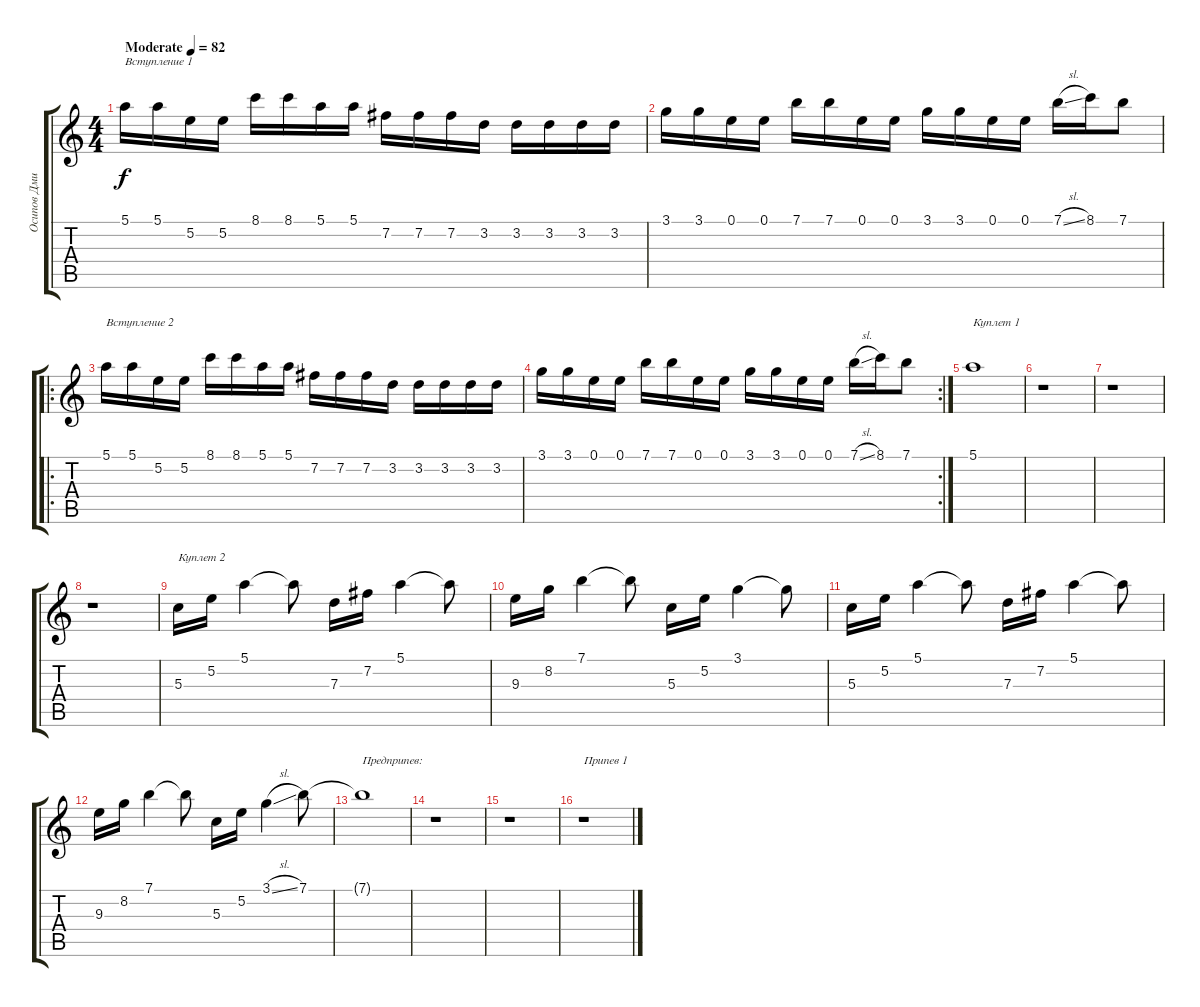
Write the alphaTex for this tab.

\track ("Осипов Дмитрий" "Осипов Дми") {instrument overdrivenguitar}
\staff {score tabs}
\tuning (E4 B3 G3 D3 A2 E2) {hide}
\ts (4 4)
\tempo (82 "Moderate")
\clef g2
\ks c
5.1.16{txt "Вступление 1" dy f instrument overdrivenguitar} 5.1.16 5.2.16 5.2.16 8.1.16 8.1.16 5.1.16 5.1.16 7.2.16 7.2.16 7.2.16 3.2.16 3.2.16 3.2.16 3.2.16 3.2.16 |
3.1.16 3.1.16 0.1.16 0.1.16 7.1.16 7.1.16 0.1.16 0.1.16 3.1.16 3.1.16 0.1.16 0.1.16 7.1{sl}.16 8.1.16 7.1.8 |
\ro
5.1.16{txt "Вступление 2"} 5.1.16 5.2.16 5.2.16 8.1.16 8.1.16 5.1.16 5.1.16 7.2.16 7.2.16 7.2.16 3.2.16 3.2.16 3.2.16 3.2.16 3.2.16 |
\rc 2
3.1.16 3.1.16 0.1.16 0.1.16 7.1.16 7.1.16 0.1.16 0.1.16 3.1.16 3.1.16 0.1.16 0.1.16 7.1{sl}.16 8.1.16 7.1.8 |
5.1.1{txt "Куплет 1"} |
r.1 |
r.1 |
r.1 |
5.3.16{txt "Куплет 2"} 5.2.16 5.1.4 5.1{t}.8 7.3.16 7.2.16 5.1.4 5.1{t}.8 |
9.3.16 8.2.16 7.1.4 7.1{t}.8 5.3.16 5.2.16 3.1.4 3.1{t}.8 |
5.3.16 5.2.16 5.1.4 5.1{t}.8 7.3.16 7.2.16 5.1.4 5.1{t}.8 |
9.3.16 8.2.16 7.1.4 7.1{t}.8 5.3.16 5.2.16 3.1{sl}.4 7.1.8 |
7.1{t}.1{txt "Предприпев:"} |
r.1 |
r.1 |
r.1{txt "Припев 1"}
